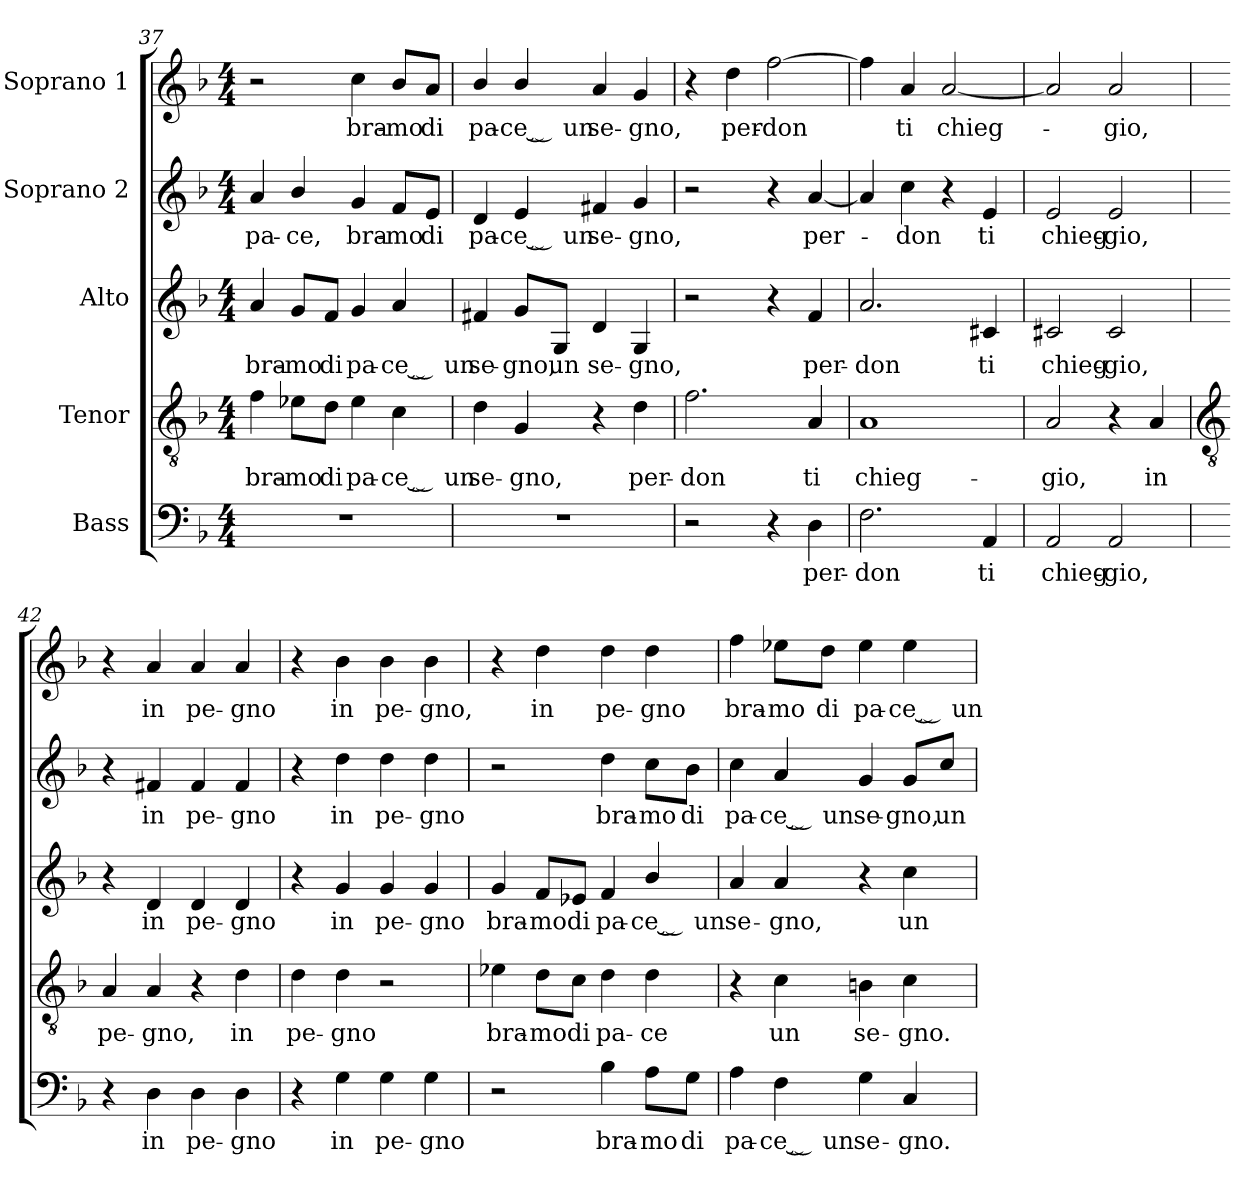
**kern	**text	**kern	**text	**kern	**text	**kern	**text	**kern	**text
*part5	*part5	*part4	*part4	*part3	*part3	*part2	*part2	*part1	*part1
*staff5	*staff5	*staff4	*staff4	*staff3	*staff3	*staff2	*staff2	*staff1	*staff1
*I"Bass	*	*I"Tenor	*	*I"Alto	*	*I"Soprano 2	*	*I"Soprano 1	*
*clefF4	*	*clefGv2	*	*clefG2	*	*clefG2	*	*clefG2	*
*k[b-]	*	*k[b-]	*	*k[b-]	*	*k[b-]	*	*k[b-]	*
*F:	*	*F:	*	*F:	*	*F:	*	*F:	*
*M4/4	*	*M4/4	*	*M4/4	*	*M4/4	*	*M4/4	*
=37	=37	=37	=37	=37	=37	=37	=37	=37	=37
!	!	!	!LO:LY:b	!	!LO:LY:b	!	!LO:LY:b	!	!
1r	.	4f	bra-	4a	bra-	4a	pa-	2r	.
!	!	!	!LO:LY:b	!	!LO:LY:b	!	!LO:LY:b	!	!
.	.	8e-X\L	-mo	8g/L	-mo	4b-/	-ce,	.	.
!	!	!	!LO:LY:b	!	!LO:LY:b	!	!	!	!
.	.	8d\J	di	8f/J	di	.	.	.	.
!	!	!	!LO:LY:b	!	!LO:LY:b	!	!LO:LY:b	!	!LO:LY:b
.	.	4e-	pa-	4g	pa-	4g	bra-	4cc	bra-
!	!	!	!LO:LY:b	!	!LO:LY:b	!	!LO:LY:b	!	!LO:LY:b
.	.	4c	-ce ̮ un	4a	-ce ̮ un	8f/L	-mo	8b-/L	-mo
!	!	!	!	!	!	!	!LO:LY:b	!	!LO:LY:b
.	.	.	.	.	.	8e/J	di	8a/J	di
=38	=38	=38	=38	=38	=38	=38	=38	=38	=38
!	!	!	!LO:LY:b	!	!LO:LY:b	!	!LO:LY:b	!	!LO:LY:b
1r	.	4d	se-	4f#X	se-	4d	pa-	4b-/	pa-
!	!	!	!LO:LY:b	!	!LO:LY:b	!	!LO:LY:b	!	!LO:LY:b
.	.	4G	-gno,	8g/L	-gno,	4e	-ce ̮ un	4b-/	-ce ̮ un
!	!	!	!	!	!LO:LY:b	!	!	!	!
.	.	.	.	8G/J	un	.	.	.	.
!	!	!	!	!	!LO:LY:b	!	!LO:LY:b	!	!LO:LY:b
.	.	4r	.	4d	se-	4f#X	se-	4a	se-
!	!	!	!LO:LY:b	!	!LO:LY:b	!	!LO:LY:b	!	!LO:LY:b
.	.	4d	per-	4G	-gno,	4g	-gno,	4g	-gno,
=39	=39	=39	=39	=39	=39	=39	=39	=39	=39
!	!	!	!LO:LY:b	!	!	!	!	!	!
2r	.	2.f	-don	2r	.	2r	.	4r	.
!	!	!	!	!	!	!	!	!	!LO:LY:b
.	.	.	.	.	.	.	.	4dd	per-
!	!	!	!	!	!	!	!	!	!LO:LY:b
4r	.	.	.	4r	.	4r	.	[2ff	-don
!	!LO:LY:b	!	!LO:LY:b	!	!LO:LY:b	!	!LO:LY:b	!	!
4D	per-	4A	ti	4f	per-	[4a	per-	.	.
=40	=40	=40	=40	=40	=40	=40	=40	=40	=40
!	!LO:LY:b	!	!LO:LY:b	!	!LO:LY:b	!	!	!	!
2.F	-don	1A	chieg-	2.a	-don	4a]	.	4ff]	.
!	!	!	!	!	!	!	!LO:LY:b	!	!LO:LY:b
.	.	.	.	.	.	4cc	don	4a	ti
!	!	!	!	!	!	!	!	!	!LO:LY:b
.	.	.	.	.	.	4r	.	[2a	chieg-
!	!LO:LY:b	!	!	!	!LO:LY:b	!	!LO:LY:b	!	!
4AA	ti	.	.	4c#X	ti	4e	ti	.	.
=41	=41	=41	=41	=41	=41	=41	=41	=41	=41
!	!LO:LY:b	!	!LO:LY:b	!	!LO:LY:b	!	!LO:LY:b	!	!
2AA	chieg-	2A	-gio,	2c#X	chieg-	2e	chieg-	2a]	.
!	!LO:LY:b	!	!	!	!LO:LY:b	!	!LO:LY:b	!	!LO:LY:b
2AA	-gio,	4r	.	2c#	-gio,	2e	-gio,	2a	gio,
!	!	!	!LO:LY:b	!	!	!	!	!	!
.	.	4A	in	.	.	.	.	.	.
!!LO:LB:g=z
=42	=42	=42	=42	=42	=42	=42	=42	=42	=42
*	*	*clefGv2	*	*	*	*	*	*	*
!	!	!	!LO:LY:b	!	!	!	!	!	!
4r	.	4A	pe-	4r	.	4r	.	4r	.
!	!LO:LY:b	!	!LO:LY:b	!	!LO:LY:b	!	!LO:LY:b	!	!LO:LY:b
4D	in	4A	-gno,	4d	in	4f#X	in	4a	in
!	!LO:LY:b	!	!	!	!LO:LY:b	!	!LO:LY:b	!	!LO:LY:b
4D	pe-	4r	.	4d	pe-	4f#	pe-	4a	pe-
!	!LO:LY:b	!	!LO:LY:b	!	!LO:LY:b	!	!LO:LY:b	!	!LO:LY:b
4D	-gno	4d	in	4d	-gno	4f#	-gno	4a	-gno
=43	=43	=43	=43	=43	=43	=43	=43	=43	=43
!	!	!	!LO:LY:b	!	!	!	!	!	!
4r	.	4d	pe-	4r	.	4r	.	4r	.
!	!LO:LY:b	!	!LO:LY:b	!	!LO:LY:b	!	!LO:LY:b	!	!LO:LY:b
4G	in	4d	-gno	4g	in	4dd	in	4b-	in
!	!LO:LY:b	!	!	!	!LO:LY:b	!	!LO:LY:b	!	!LO:LY:b
4G	pe-	2r	.	4g	pe-	4dd	pe-	4b-	pe-
!	!LO:LY:b	!	!	!	!LO:LY:b	!	!LO:LY:b	!	!LO:LY:b
4G	-gno	.	.	4g	-gno	4dd	-gno	4b-	-gno,
=44	=44	=44	=44	=44	=44	=44	=44	=44	=44
!	!	!	!LO:LY:b	!	!LO:LY:b	!	!	!	!
2r	.	4e-X	bra-	4g	bra-	2r	.	4r	.
!	!	!	!LO:LY:b	!	!LO:LY:b	!	!	!	!LO:LY:b
.	.	8d\L	-mo	8f/L	-mo	.	.	4dd	in
!	!	!	!LO:LY:b	!	!LO:LY:b	!	!	!	!
.	.	8c\J	di	8e-X/J	di	.	.	.	.
!	!LO:LY:b	!	!LO:LY:b	!	!LO:LY:b	!	!LO:LY:b	!	!LO:LY:b
4B-	bra-	4d	pa-	4f	pa-	4dd	bra-	4dd	pe-
!	!LO:LY:b	!	!LO:LY:b	!	!LO:LY:b	!	!LO:LY:b	!	!LO:LY:b
8A\L	-mo	4d	-ce	4b-/	-ce ̮ un	8cc\L	-mo	4dd	-gno
!	!LO:LY:b	!	!	!	!	!	!LO:LY:b	!	!
8G\J	di	.	.	.	.	8b-\J	di	.	.
=45	=45	=45	=45	=45	=45	=45	=45	=45	=45
!	!LO:LY:b	!	!	!	!LO:LY:b	!	!LO:LY:b	!	!LO:LY:b
4A	pa-	4r	.	4a	se-	4cc	pa-	4ff	bra-
!	!LO:LY:b	!	!LO:LY:b	!	!LO:LY:b	!	!LO:LY:b	!	!LO:LY:b
4F	-ce ̮ un	4c	un	4a	-gno,	4a	-ce ̮ un	8ee-X\L	-mo
!	!	!	!	!	!	!	!	!	!LO:LY:b
.	.	.	.	.	.	.	.	8dd\J	di
!	!LO:LY:b	!	!LO:LY:b	!	!	!	!LO:LY:b	!	!LO:LY:b
4G	se-	4Bn	se-	4r	.	4g	se-	4ee-	pa-
!	!LO:LY:b	!	!LO:LY:b	!	!LO:LY:b	!	!LO:LY:b	!	!LO:LY:b
4C	-gno.	4c	-gno.	4cc	un	8g/L	-gno,	4ee-	-ce ̮ un
!	!	!	!	!	!	!	!LO:LY:b	!	!
.	.	.	.	.	.	8cc/J	un	.	.
=	=	=	=	=	=	=	=	=	=
*-	*-	*-	*-	*-	*-	*-	*-	*-	*-
